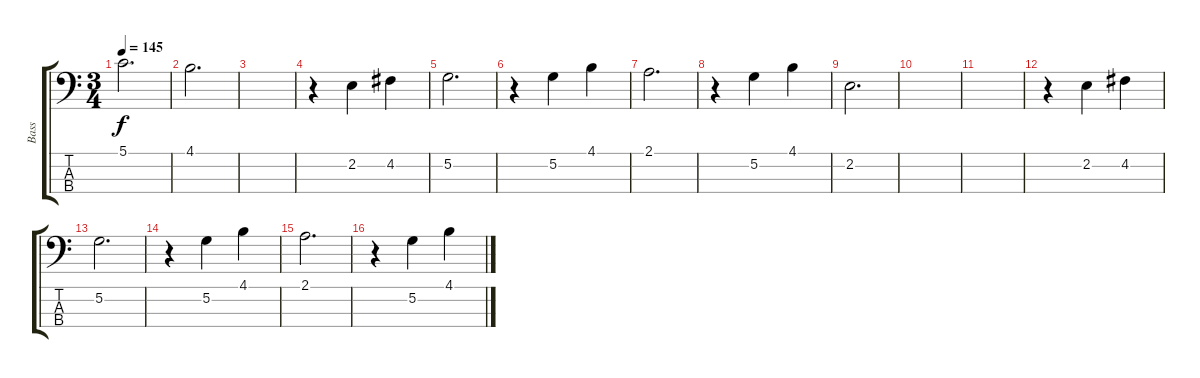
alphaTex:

\track ("Bass" "Bass") {instrument electricbasspick}
\staff {score tabs}
\tuning (G2 D2 A1 E1) {hide}
\ts (3 4)
\tempo 145
\clef f4
\ks c
5.1.2{d dy f} |
4.1.2{d} |
|
r.4 2.2.4 4.2.4 |
5.2.2{d} |
r.4 5.2.4 4.1.4 |
2.1.2{d} |
r.4 5.2.4 4.1.4 |
2.2.2{d} |
|
|
r.4 2.2.4 4.2.4 |
5.2.2{d} |
r.4 5.2.4 4.1.4 |
2.1.2{d} |
r.4 5.2.4 4.1.4
